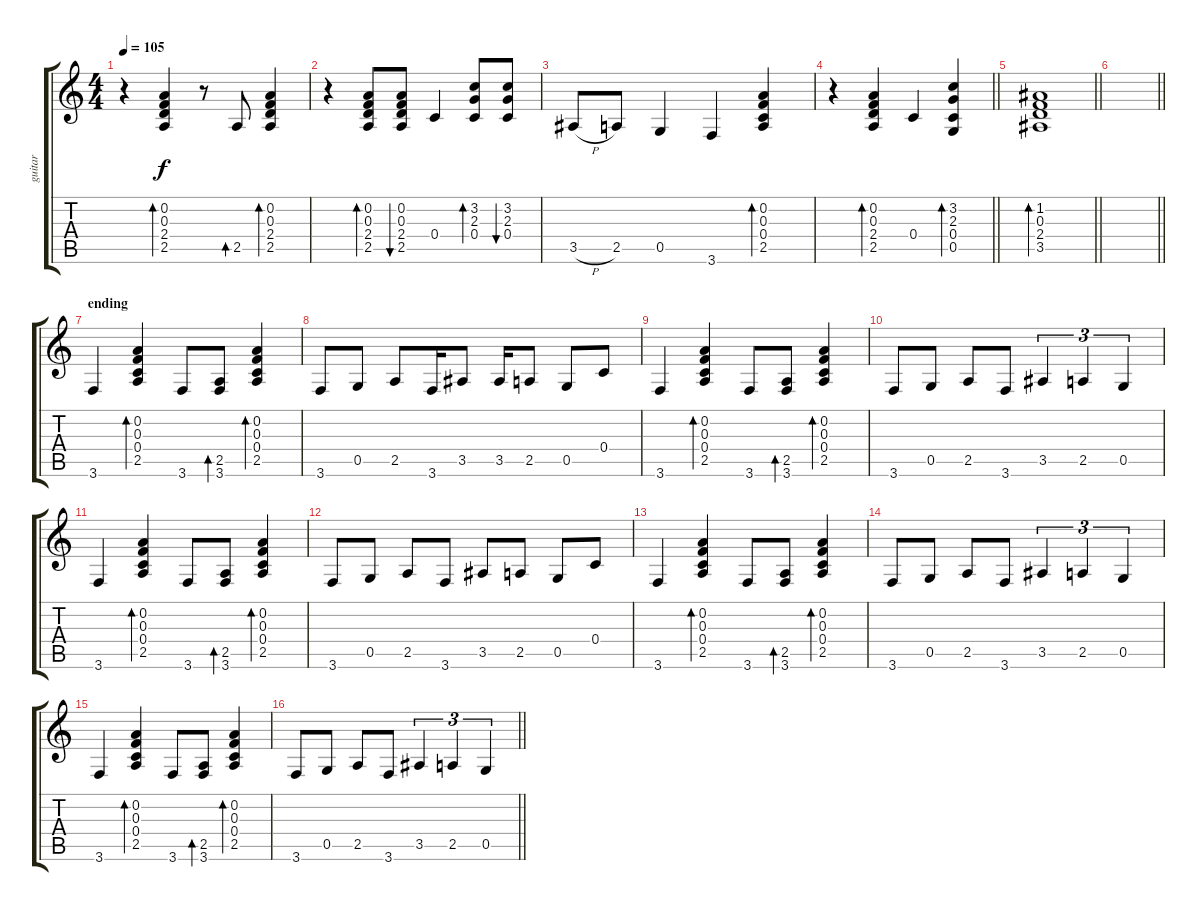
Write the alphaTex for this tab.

\track ("guitar" "guitar") {instrument acousticguitarsteel}
\staff {score tabs}
\tuning (D4 A3 F3 C3 G2 D2) {hide}
\ts (4 4)
\tempo 105
\clef g2
\ks c
r.4{dy f} (0.2 0.3 2.4 2.5).4{bd 120} r.8 2.5.8{bd 120} (0.2 0.3 2.4 2.5).4{bd 120} |
r.4 (0.2 0.3 2.4 2.5).8{bd 120} (0.2 0.3 2.4 2.5).8{bu 120} 0.4.4 (3.2 2.3 0.4).8{bd 120} (3.2 2.3 0.4).8{bu 120} |
3.5{h}.8 2.5.8 0.5.4 3.6.4 (0.2 0.3 0.4 2.5).4{bd 120} |
\barLineRight lightlight
r.4 (0.2 0.3 2.4 2.5).4{bd 120} 0.4.4 (3.2 2.3 0.4 0.5).4{bd 120} |
\barLineRight lightlight
(1.2 0.3 2.4 3.5).1{bd 120} |
\barLineRight lightlight
|
\section ("" "ending")
3.6.4 (0.2 0.3 0.4 2.5).4{bd 120} 3.6.8 (2.5 3.6).8{bd 120} (0.2 0.3 0.4 2.5).4{bd 120} |
3.6.8 0.5.8 2.5.8 3.6.16 3.5.8 3.5.16 2.5.8 0.5.8 0.4.8 |
3.6.4 (0.2 0.3 0.4 2.5).4{bd 120} 3.6.8 (2.5 3.6).8{bd 120} (0.2 0.3 0.4 2.5).4{bd 120} |
3.6.8 0.5.8 2.5.8 3.6.8 3.5.4{tu (3 2)} 2.5.4{tu (3 2)} 0.5.4{tu (3 2)} |
3.6.4 (0.2 0.3 0.4 2.5).4{bd 120} 3.6.8 (2.5 3.6).8{bd 120} (0.2 0.3 0.4 2.5).4{bd 120} |
3.6.8 0.5.8 2.5.8 3.6.8 3.5.8 2.5.8 0.5.8 0.4.8 |
3.6.4 (0.2 0.3 0.4 2.5).4{bd 120} 3.6.8 (2.5 3.6).8{bd 120} (0.2 0.3 0.4 2.5).4{bd 120} |
3.6.8 0.5.8 2.5.8 3.6.8 3.5.4{tu (3 2)} 2.5.4{tu (3 2)} 0.5.4{tu (3 2)} |
3.6.4 (0.2 0.3 0.4 2.5).4{bd 120} 3.6.8 (2.5 3.6).8{bd 120} (0.2 0.3 0.4 2.5).4{bd 120} |
\barLineRight lightlight
3.6.8 0.5.8 2.5.8 3.6.8 3.5.4{tu (3 2)} 2.5.4{tu (3 2)} 0.5.4{tu (3 2)}
